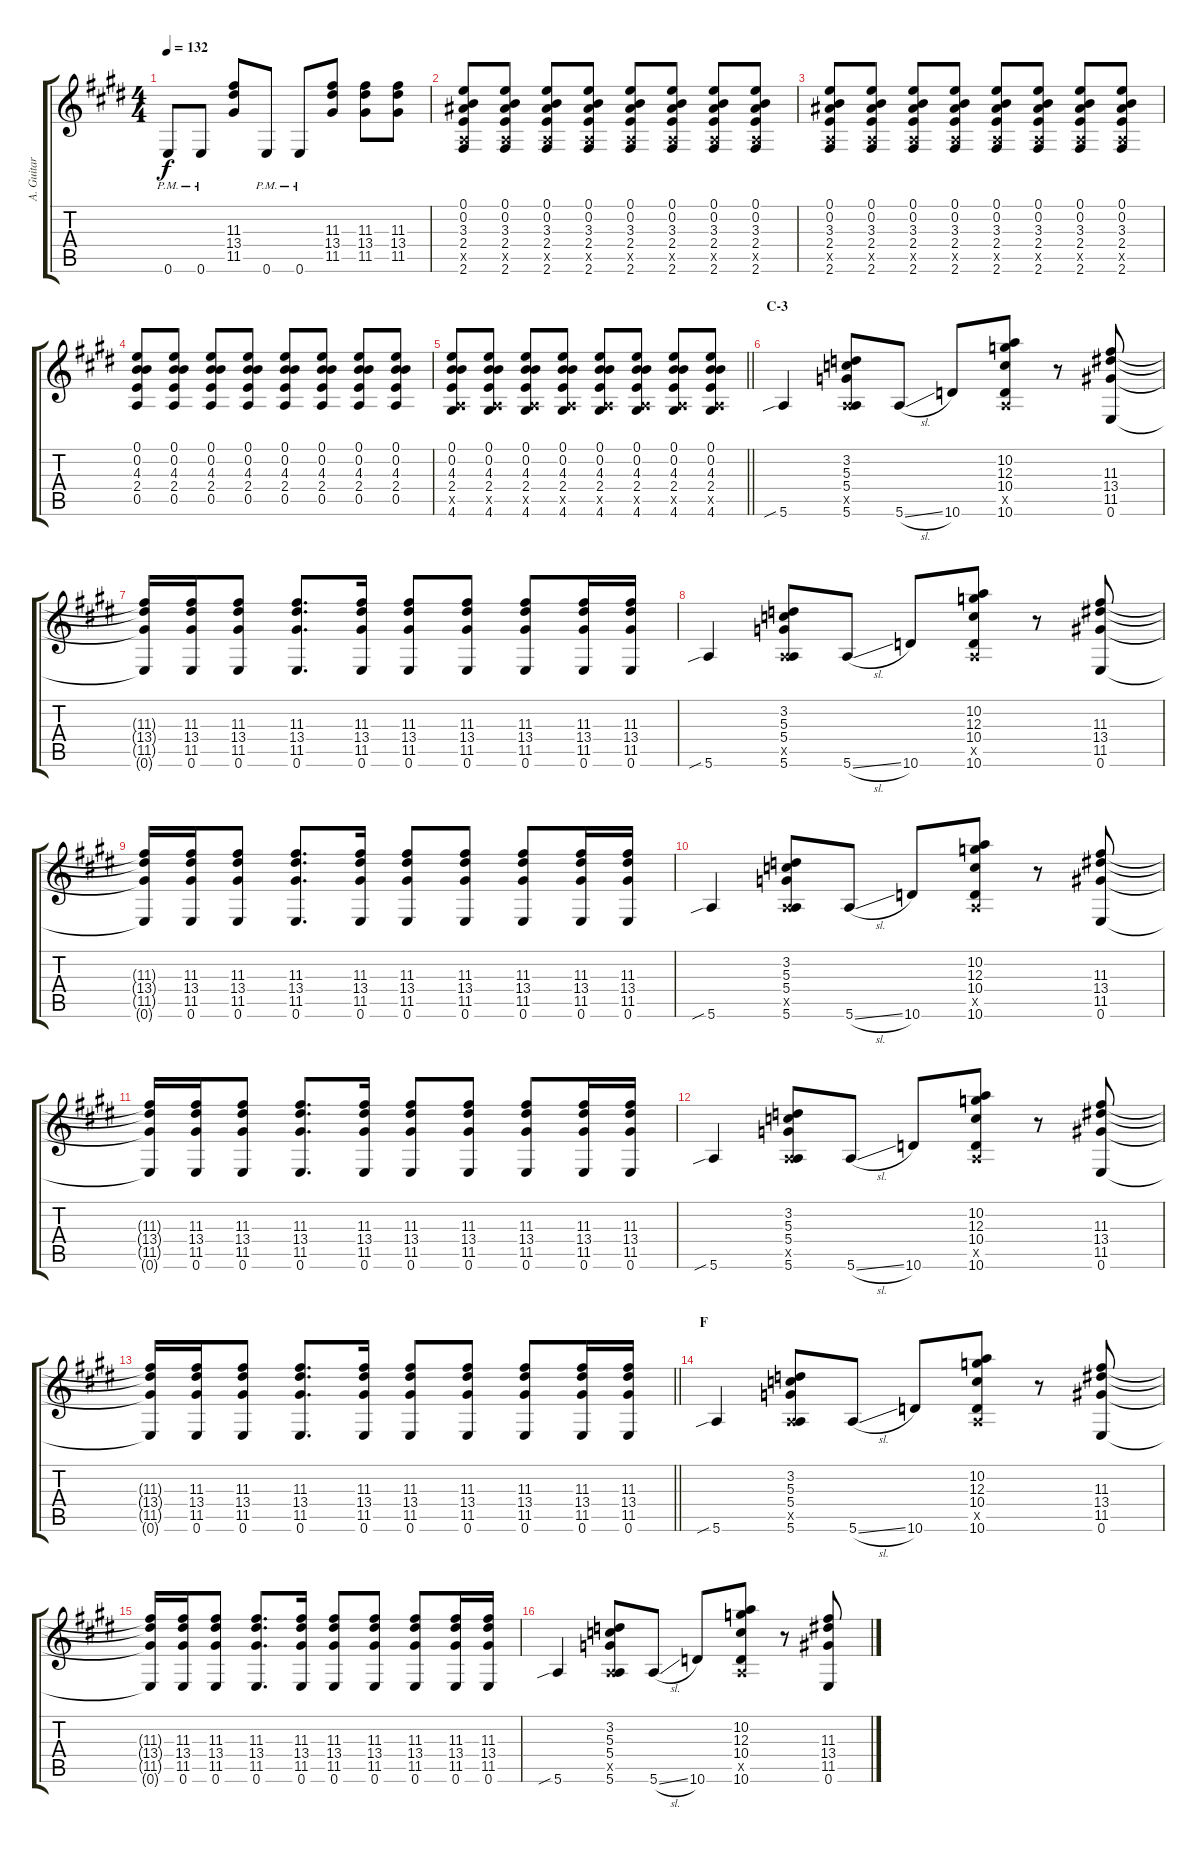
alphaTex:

\track ("A. Guitar" "A. Guitar") {instrument acousticguitarsteel}
\staff {score tabs}
\tuning (E4 B3 G3 D3 A2 E2) {hide}
\ts (4 4)
\tempo 132
\clef g2
\ks e
0.6{pm}.8{dy f} 0.6{pm}.8 (11.3 13.4 11.5).8 0.6{pm}.8 0.6{pm}.8 (11.3 13.4 11.5).8 (11.3 13.4 11.5).8 (11.3 13.4 11.5).8 |
(0.1 0.2 3.3 2.4 0.5{x} 2.6).8 (0.1 0.2 3.3 2.4 0.5{x} 2.6).8 (0.1 0.2 3.3 2.4 0.5{x} 2.6).8 (0.1 0.2 3.3 2.4 0.5{x} 2.6).8 (0.1 0.2 3.3 2.4 0.5{x} 2.6).8 (0.1 0.2 3.3 2.4 0.5{x} 2.6).8 (0.1 0.2 3.3 2.4 0.5{x} 2.6).8 (0.1 0.2 3.3 2.4 0.5{x} 2.6).8 |
(0.1 0.2 3.3 2.4 0.5{x} 2.6).8 (0.1 0.2 3.3 2.4 0.5{x} 2.6).8 (0.1 0.2 3.3 2.4 0.5{x} 2.6).8 (0.1 0.2 3.3 2.4 0.5{x} 2.6).8 (0.1 0.2 3.3 2.4 0.5{x} 2.6).8 (0.1 0.2 3.3 2.4 0.5{x} 2.6).8 (0.1 0.2 3.3 2.4 0.5{x} 2.6).8 (0.1 0.2 3.3 2.4 0.5{x} 2.6).8 |
(0.1 0.2 4.3 2.4 0.5).8 (0.1 0.2 4.3 2.4 0.5).8 (0.1 0.2 4.3 2.4 0.5).8 (0.1 0.2 4.3 2.4 0.5).8 (0.1 0.2 4.3 2.4 0.5).8 (0.1 0.2 4.3 2.4 0.5).8 (0.1 0.2 4.3 2.4 0.5).8 (0.1 0.2 4.3 2.4 0.5).8 |
\barLineRight lightlight
(0.1 0.2 4.3 2.4 0.5{x} 4.6).8 (0.1 0.2 4.3 2.4 0.5{x} 4.6).8 (0.1 0.2 4.3 2.4 0.5{x} 4.6).8 (0.1 0.2 4.3 2.4 0.5{x} 4.6).8 (0.1 0.2 4.3 2.4 0.5{x} 4.6).8 (0.1 0.2 4.3 2.4 0.5{x} 4.6).8 (0.1 0.2 4.3 2.4 0.5{x} 4.6).8 (0.1 0.2 4.3 2.4 0.5{x} 4.6).8 |
\section ("" "C-3")
5.6{sib}.4 (3.2 5.3 5.4 0.5{x} 5.6).8 5.6{sl}.8 10.6.8 (10.2 12.3 10.4 0.5{x} 10.6).8 r.8 (11.3 13.4 11.5 0.6).8 |
(11.3{t} 13.4{t} 11.5{t} 0.6{t}).16 (11.3 13.4 11.5 0.6).16 (11.3 13.4 11.5 0.6).8 (11.3 13.4 11.5 0.6).8{d} (11.3 13.4 11.5 0.6).16 (11.3 13.4 11.5 0.6).8 (11.3 13.4 11.5 0.6).8 (11.3 13.4 11.5 0.6).8 (11.3 13.4 11.5 0.6).16 (11.3 13.4 11.5 0.6).16 |
5.6{sib}.4 (3.2 5.3 5.4 0.5{x} 5.6).8 5.6{sl}.8 10.6.8 (10.2 12.3 10.4 0.5{x} 10.6).8 r.8 (11.3 13.4 11.5 0.6).8 |
(11.3{t} 13.4{t} 11.5{t} 0.6{t}).16 (11.3 13.4 11.5 0.6).16 (11.3 13.4 11.5 0.6).8 (11.3 13.4 11.5 0.6).8{d} (11.3 13.4 11.5 0.6).16 (11.3 13.4 11.5 0.6).8 (11.3 13.4 11.5 0.6).8 (11.3 13.4 11.5 0.6).8 (11.3 13.4 11.5 0.6).16 (11.3 13.4 11.5 0.6).16 |
5.6{sib}.4 (3.2 5.3 5.4 0.5{x} 5.6).8 5.6{sl}.8 10.6.8 (10.2 12.3 10.4 0.5{x} 10.6).8 r.8 (11.3 13.4 11.5 0.6).8 |
(11.3{t} 13.4{t} 11.5{t} 0.6{t}).16 (11.3 13.4 11.5 0.6).16 (11.3 13.4 11.5 0.6).8 (11.3 13.4 11.5 0.6).8{d} (11.3 13.4 11.5 0.6).16 (11.3 13.4 11.5 0.6).8 (11.3 13.4 11.5 0.6).8 (11.3 13.4 11.5 0.6).8 (11.3 13.4 11.5 0.6).16 (11.3 13.4 11.5 0.6).16 |
5.6{sib}.4 (3.2 5.3 5.4 0.5{x} 5.6).8 5.6{sl}.8 10.6.8 (10.2 12.3 10.4 0.5{x} 10.6).8 r.8 (11.3 13.4 11.5 0.6).8 |
\barLineRight lightlight
(11.3{t} 13.4{t} 11.5{t} 0.6{t}).16 (11.3 13.4 11.5 0.6).16 (11.3 13.4 11.5 0.6).8 (11.3 13.4 11.5 0.6).8{d} (11.3 13.4 11.5 0.6).16 (11.3 13.4 11.5 0.6).8 (11.3 13.4 11.5 0.6).8 (11.3 13.4 11.5 0.6).8 (11.3 13.4 11.5 0.6).16 (11.3 13.4 11.5 0.6).16 |
\section ("" "F")
5.6{sib}.4 (3.2 5.3 5.4 0.5{x} 5.6).8 5.6{sl}.8 10.6.8 (10.2 12.3 10.4 0.5{x} 10.6).8 r.8 (11.3 13.4 11.5 0.6).8 |
(11.3{t} 13.4{t} 11.5{t} 0.6{t}).16 (11.3 13.4 11.5 0.6).16 (11.3 13.4 11.5 0.6).8 (11.3 13.4 11.5 0.6).8{d} (11.3 13.4 11.5 0.6).16 (11.3 13.4 11.5 0.6).8 (11.3 13.4 11.5 0.6).8 (11.3 13.4 11.5 0.6).8 (11.3 13.4 11.5 0.6).16 (11.3 13.4 11.5 0.6).16 |
5.6{sib}.4 (3.2 5.3 5.4 0.5{x} 5.6).8 5.6{sl}.8 10.6.8 (10.2 12.3 10.4 0.5{x} 10.6).8 r.8 (11.3 13.4 11.5 0.6).8
